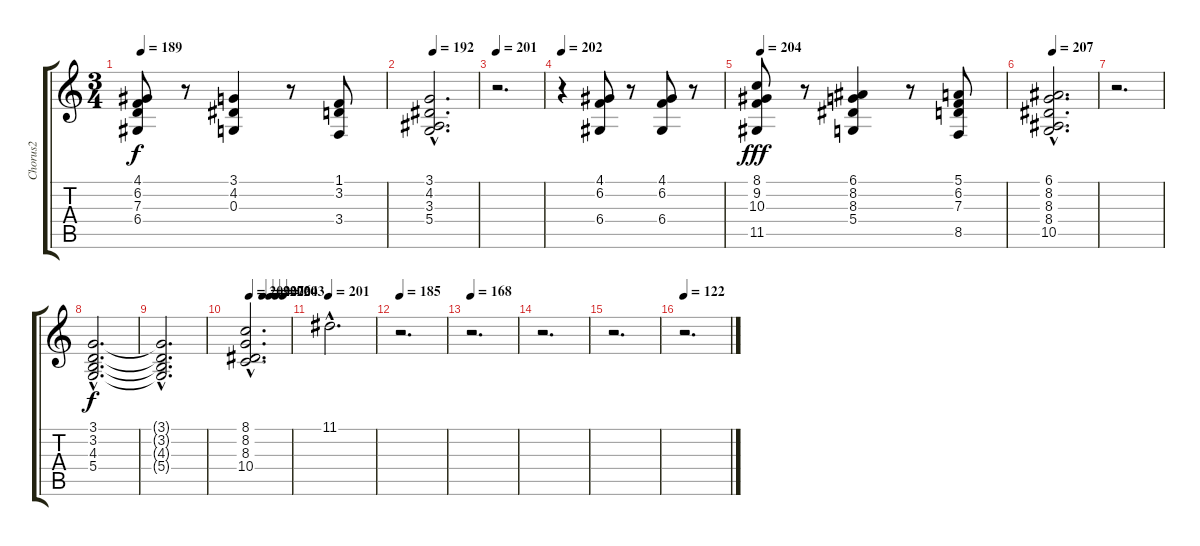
\track ("Chorus2" "Chorus2") {instrument choiraahs}
\staff {score tabs}
\tuning (E4 B3 G3 D3 A2 E2) {hide}
\ts (3 4)
\tempo 189
\clef g2
\ks c
(4.1 6.2 7.3 6.4).8{dy f} r.8 (3.1 4.2 0.3).4 r.8 (1.1 3.2 3.4).8 |
\tempo 192
(3.1{hac} 4.2{hac} 3.3{hac} 5.4{hac}).2{d} |
\tempo 201
r.2{d} |
\tempo 202
r.4 (4.1 6.2 6.4).8 r.8 (4.1 6.2 6.4).8 r.8 |
\tempo 204
(8.1 9.2 10.3 11.5).8{dy fff} r.8 (6.1 8.2 8.3 5.4).4 r.8 (5.1 6.2 7.3 8.5).8 |
\tempo 207
(6.1{hac} 8.2{hac} 8.3{hac} 8.4{hac} 10.5{hac}).2{d} |
r.2{d} |
(3.1{hac} 3.2{hac} 4.3{hac} 5.4{hac}).2{d dy f} |
(3.1{hac t} 3.2{hac t} 4.3{hac t} 5.4{hac t}).2{d} |
\tempo 209
\tempo (207 0.3333333333333333)
\tempo (206 0.5)
\tempo (204 0.6666666666666666)
\tempo (203 0.8333333333333334)
(8.1{hac} 8.2{hac} 8.3{hac} 10.4{hac}).2{d} |
\tempo 201
11.1{hac}.2{d} |
\tempo 185
r.2{d} |
\tempo 168
r.2{d} |
r.2{d} |
r.2{d} |
\tempo 122
r.2{d}
